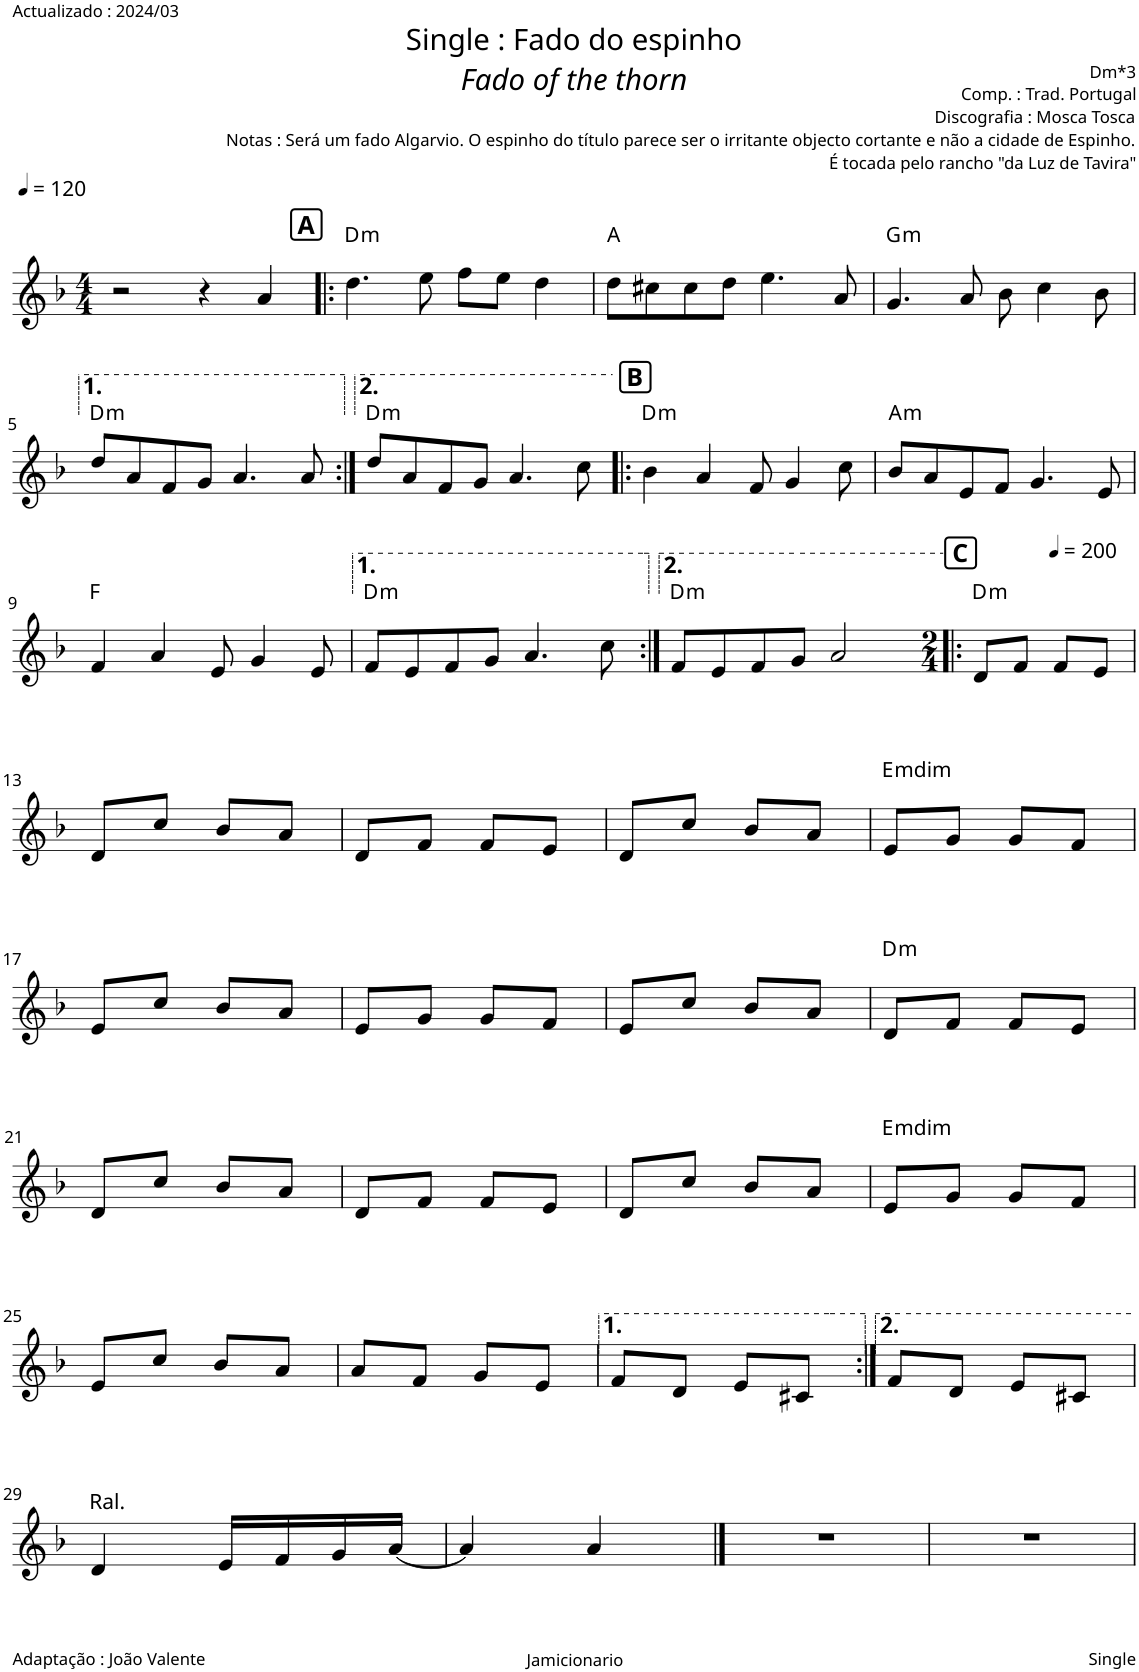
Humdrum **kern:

**kern	**harte
*part1	*part1
*staff1	*
*I"Piano	*
*I'Pno.	*
*clefG2	*
*k[b-]	*
*M4/4	*
*MM120	*
=1	=1
2r	.
4r	.
4a/	.
!!LO:REH:place=s1:a:B:cj:fs=12:t=A
=2!|:	=2!|:
!	!LO:H:kt=m
4.dd\	D:min
8ee\	.
8ff\L	.
8ee\J	.
4dd\	.
=3	=3
8dd\L	A:maj
8cc#X\	.
8cc#\	.
8dd\J	.
4.ee\	.
8a/	.
=4	=4
!	!LO:H:kt=m
4.g/	G:min
8a/	.
8b-\	.
4cc\	.
8b-\	.
!!LO:LB:g=z
=5	=5
!	!LO:H:kt=m
8dd/L	D:min
8a/	.
8f/	.
8g/J	.
4.a/	.
8a/	.
=6:|!	=6:|!
!	!LO:H:kt=m
8dd/L	D:min
8a/	.
8f/	.
8g/J	.
4.a/	.
8cc\	.
!!LO:REH:place=s1:a:B:cj:fs=12:t=B
=7!|:	=7!|:
!	!LO:H:kt=m
4b-\	D:min
4a/	.
8f/	.
4g/	.
8cc\	.
=8	=8
!	!LO:H:kt=m
8b-/L	A:min
8a/	.
8e/	.
8f/J	.
4.g/	.
8e/	.
!!LO:LB:g=z
=9	=9
4f/	F:maj
4a/	.
8e/	.
4g/	.
8e/	.
=10	=10
!	!LO:H:kt=m
8f/L	D:min
8e/	.
8f/	.
8g/J	.
4.a/	.
8cc\	.
=11:|!	=11:|!
!	!LO:H:kt=m
8f/L	D:min
8e/	.
8f/	.
8g/J	.
2a/	.
=12!|:	=12!|:
!!LO:REH:place=s1:a:B:cj:fs=12:t=C
*M2/4	*
*MM200	*
!	!LO:H:kt=m
8d/L	D:min
8f/J	.
8f/L	.
8e/J	.
!!LO:LB:g=z
=13	=13
8d/L	.
8cc/J	.
8b-/L	.
8a/J	.
=14	=14
8d/L	.
8f/J	.
8f/L	.
8e/J	.
=15	=15
8d/L	.
8cc/J	.
8b-/L	.
8a/J	.
=16	=16
!	!LO:H:kt=dim
8e/L	E:dim
8g/J	.
8g/L	.
8f/J	.
!!LO:LB:g=z
=17	=17
8e/L	.
8cc/J	.
8b-/L	.
8a/J	.
=18	=18
8e/L	.
8g/J	.
8g/L	.
8f/J	.
=19	=19
8e/L	.
8cc/J	.
8b-/L	.
8a/J	.
=20	=20
!	!LO:H:kt=m
8d/L	D:min
8f/J	.
8f/L	.
8e/J	.
!!LO:LB:g=z
=21	=21
8d/L	.
8cc/J	.
8b-/L	.
8a/J	.
=22	=22
8d/L	.
8f/J	.
8f/L	.
8e/J	.
=23	=23
8d/L	.
8cc/J	.
8b-/L	.
8a/J	.
=24	=24
!	!LO:H:kt=dim
8e/L	E:dim
8g/J	.
8g/L	.
8f/J	.
!!LO:LB:g=z
=25	=25
8e/L	.
8cc/J	.
8b-/L	.
8a/J	.
=26	=26
8a/L	.
8f/J	.
8g/L	.
8e/J	.
=27	=27
8f/L	.
8d/J	.
8e/L	.
8c#X/J	.
=28:|!	=28:|!
8f/L	.
8d/J	.
8e/L	.
8c#X/J	.
!!LO:LB:g=z
=29	=29
!LO:TX:a:t=Ral.	!
4d/	.
16e/LL	.
16f/	.
16g/	.
[16a/JJ	.
=30	=30
4a/]	.
4a/	.
==31	==31
2r	.
=32	=32
2r	.
=	=
*-	*-
